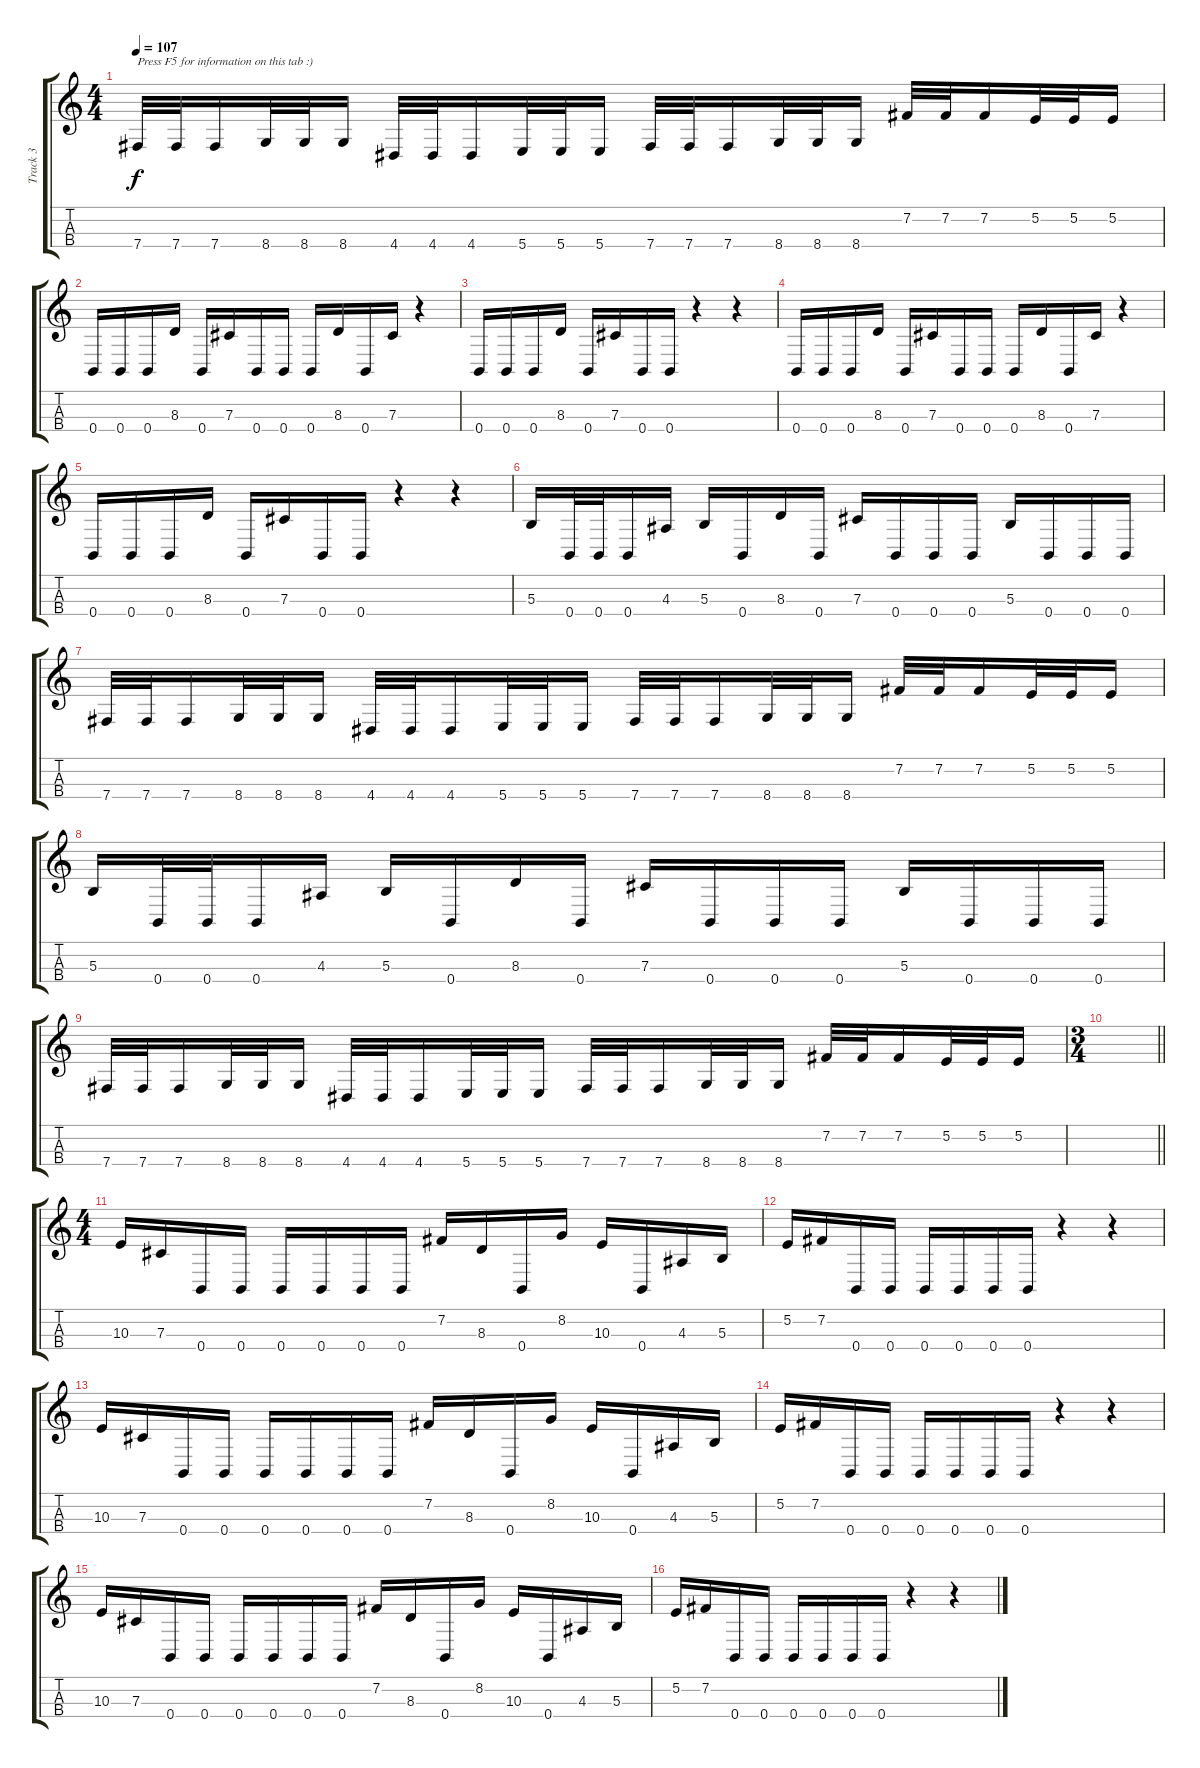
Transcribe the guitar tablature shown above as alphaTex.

\track ("Track 3" "Track 3") {instrument electricbasspick}
\staff {score tabs}
\tuning (E3 B2 Gb2 B1) {hide}
\ts (4 4)
\tempo 107
\clef g2
\ks c
7.4.32{txt "Press F5 for information on this tab :)" dy f instrument electricbasspick} 7.4.32 7.4.16 8.4.32 8.4.32 8.4.16 4.4.32 4.4.32 4.4.16 5.4.32 5.4.32 5.4.16 7.4.32 7.4.32 7.4.16 8.4.32 8.4.32 8.4.16 7.2.32 7.2.32 7.2.16 5.2.32 5.2.32 5.2.16 |
0.4.16 0.4.16 0.4.16 8.3.16 0.4.16 7.3.16 0.4.16 0.4.16 0.4.16 8.3.16 0.4.16 7.3.16 r.4 |
0.4.16 0.4.16 0.4.16 8.3.16 0.4.16 7.3.16 0.4.16 0.4.16 r.4 r.4 |
0.4.16 0.4.16 0.4.16 8.3.16 0.4.16 7.3.16 0.4.16 0.4.16 0.4.16 8.3.16 0.4.16 7.3.16 r.4 |
0.4.16 0.4.16 0.4.16 8.3.16 0.4.16 7.3.16 0.4.16 0.4.16 r.4 r.4 |
5.3.16 0.4.32 0.4.32 0.4.16 4.3.16 5.3.16 0.4.16 8.3.16 0.4.16 7.3.16 0.4.16 0.4.16 0.4.16 5.3.16 0.4.16 0.4.16 0.4.16 |
7.4.32 7.4.32 7.4.16 8.4.32 8.4.32 8.4.16 4.4.32 4.4.32 4.4.16 5.4.32 5.4.32 5.4.16 7.4.32 7.4.32 7.4.16 8.4.32 8.4.32 8.4.16 7.2.32 7.2.32 7.2.16 5.2.32 5.2.32 5.2.16 |
5.3.16 0.4.32 0.4.32 0.4.16 4.3.16 5.3.16 0.4.16 8.3.16 0.4.16 7.3.16 0.4.16 0.4.16 0.4.16 5.3.16 0.4.16 0.4.16 0.4.16 |
7.4.32 7.4.32 7.4.16 8.4.32 8.4.32 8.4.16 4.4.32 4.4.32 4.4.16 5.4.32 5.4.32 5.4.16 7.4.32 7.4.32 7.4.16 8.4.32 8.4.32 8.4.16 7.2.32 7.2.32 7.2.16 5.2.32 5.2.32 5.2.16 |
\ts (3 4)
\barLineRight lightlight
|
\ts (4 4)
10.3.16 7.3.16 0.4.16 0.4.16 0.4.16 0.4.16 0.4.16 0.4.16 7.2.16 8.3.16 0.4.16 8.2.16 10.3.16 0.4.16 4.3.16 5.3.16 |
5.2.16 7.2.16 0.4.16 0.4.16 0.4.16 0.4.16 0.4.16 0.4.16 r.4 r.4 |
10.3.16 7.3.16 0.4.16 0.4.16 0.4.16 0.4.16 0.4.16 0.4.16 7.2.16 8.3.16 0.4.16 8.2.16 10.3.16 0.4.16 4.3.16 5.3.16 |
5.2.16 7.2.16 0.4.16 0.4.16 0.4.16 0.4.16 0.4.16 0.4.16 r.4 r.4 |
10.3.16 7.3.16 0.4.16 0.4.16 0.4.16 0.4.16 0.4.16 0.4.16 7.2.16 8.3.16 0.4.16 8.2.16 10.3.16 0.4.16 4.3.16 5.3.16 |
5.2.16 7.2.16 0.4.16 0.4.16 0.4.16 0.4.16 0.4.16 0.4.16 r.4 r.4
